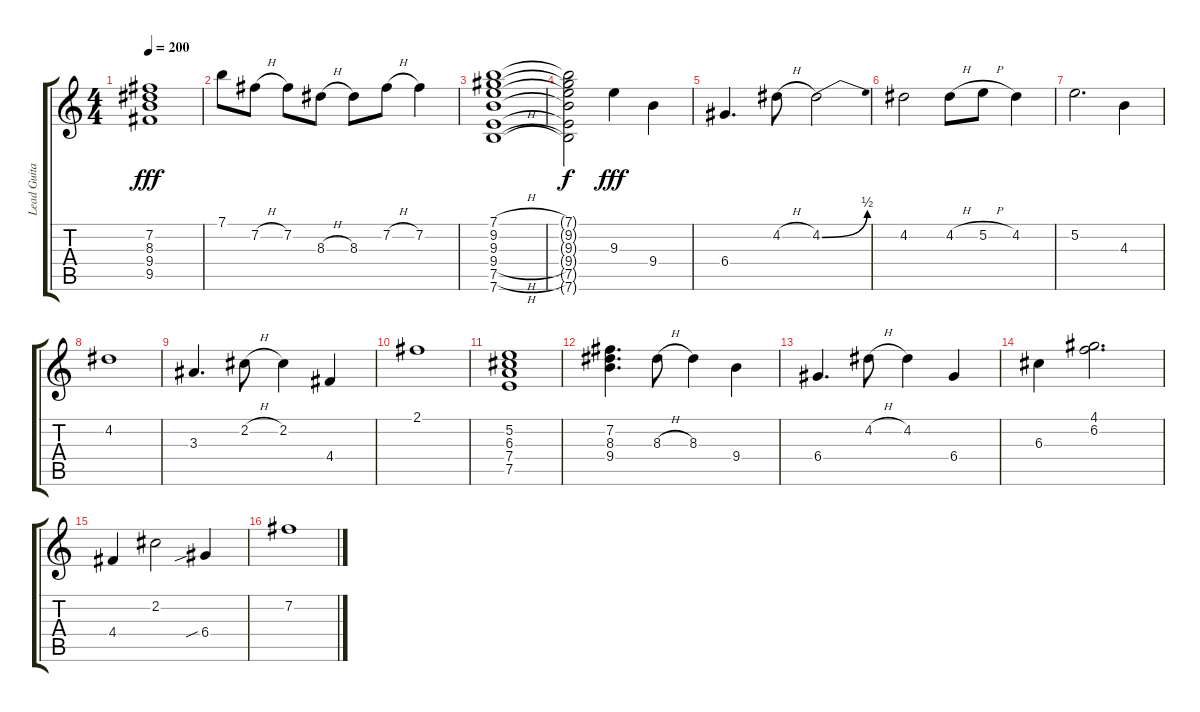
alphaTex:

\track ("Lead Guitar" "Lead Guita") {instrument distortionguitar}
\staff {score tabs}
\tuning (E4 B3 G3 D3 A2 E2) {hide}
\ts (4 4)
\tempo 200
\clef g2
\ks c
(7.2 8.3 9.4 9.5).1{dy fff} |
7.1.8 7.2{h}.8 7.2.8 8.3{h}.8 8.3.8 7.2{h}.8 7.2.4 |
(7.1{h} 9.2{h} 9.3{h} 9.4{h} 7.5{h} 7.6{h}).1 |
(7.1{t} 9.2{t} 9.3{t} 9.4{t} 7.5{t} 7.6{t}).2{dy f} 9.3.4{dy fff} 9.4.4 |
6.4.4{d} 4.2{h}.8 4.2{be (bend 0 0 60 2)}.2 |
4.2.2 4.2{h}.8 5.2{h}.8 4.2.4 |
5.2.2{d} 4.3.4 |
4.2.1 |
3.3.4{d} 2.2{h}.8 2.2.4 4.4.4 |
2.1.1 |
(5.2 6.3 7.4 7.5).1 |
(7.2 8.3 9.4).4{d} 8.3{h}.8 8.3.4 9.4.4 |
6.4.4{d} 4.2{h}.8 4.2.4 6.4.4 |
6.3.4 (4.1 6.2).2{d} |
4.4.4 2.2.2 6.4{sib}.4 |
7.2.1
